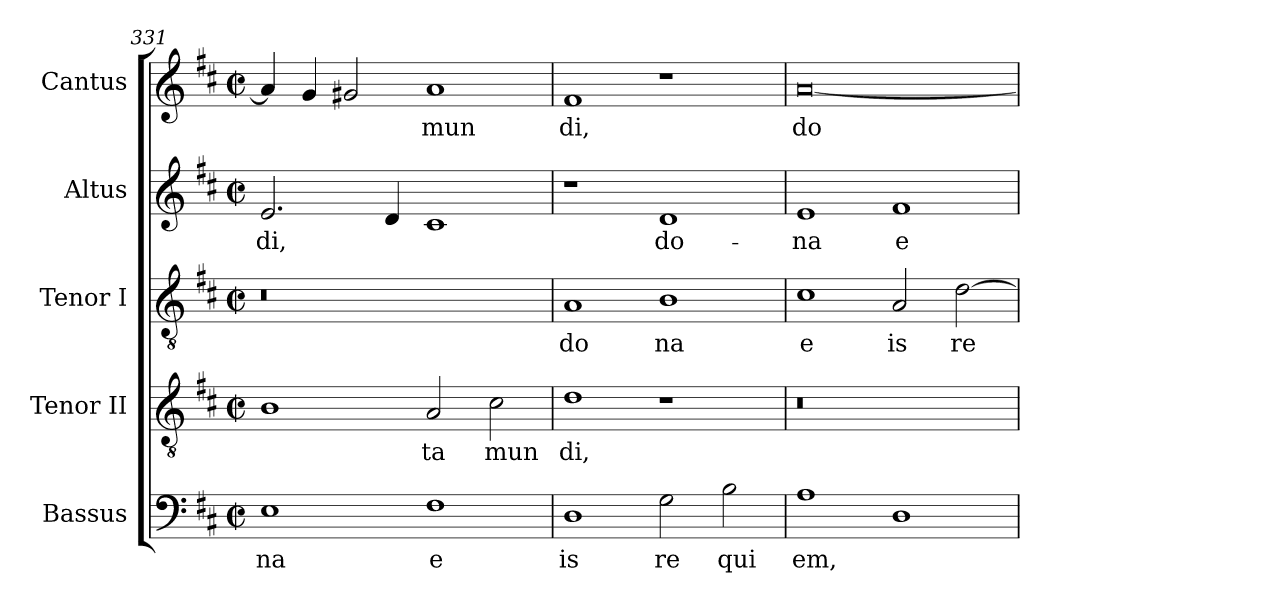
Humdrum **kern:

**kern	**text	**kern	**text	**kern	**text	**kern	**text	**kern	**text
*part5	*part5	*part4	*part4	*part3	*part3	*part2	*part2	*part1	*part1
*staff5	*staff5	*staff4	*staff4	*staff3	*staff3	*staff2	*staff2	*staff1	*staff1
*I"Bassus	*	*I"Tenor II	*	*I"Tenor I	*	*I"Altus	*	*I"Cantus	*
*I'B	*	*I'T II	*	*I'T I	*	*I'A	*	*I'C	*
*clefF4	*	*clefGv2	*	*clefGv2	*	*clefG2	*	*clefG2	*
*k[f#c#]	*	*k[f#c#]	*	*k[f#c#]	*	*k[f#c#]	*	*k[f#c#]	*
*D:	*	*D:	*	*D:	*	*D:	*	*D:	*
*M2/2	*	*M2/2	*	*M2/2	*	*M2/2	*	*M2/2	*
*met(c|)	*	*met(c|)	*	*met(c|)	*	*met(c|)	*	*met(c|)	*
=331	=331	=331	=331	=331	=331	=331	=331	=331	=331
!	!LO:LY:b:cj	!	!LO:LY:b:cj	!	!	!	!LO:LY:b:cj	!	!LO:LY:b:cj
1E	na	1B	.	0r	.	2.e/	di,	4a/]	.
!	!	!	!	!	!	!	!	!	!LO:LY:b:cj
.	.	.	.	.	.	.	.	4g/	.
!	!	!	!	!	!	!	!	!	!LO:LY:b:cj
.	.	.	.	.	.	.	.	2g#X/	.
!	!	!	!	!	!	!	!LO:LY:b:cj	!	!
.	.	.	.	.	.	4d/	.	.	.
!	!LO:LY:b:cj	!	!LO:LY:b:cj	!	!	!	!LO:LY:b:cj	!	!LO:LY:b:cj
1F#	e	2A/	ta	.	.	1c#	.	1a	mun
!	!	!	!LO:LY:b:cj	!	!	!	!	!	!
.	.	2c#\	mun	.	.	.	.	.	.
!!LO:PB:g=z
=332	=332	=332	=332	=332	=332	=332	=332	=332	=332
!	!LO:LY:b:cj	!	!LO:LY:b:cj	!	!LO:LY:b:cj	!	!	!	!LO:LY:b:cj
1D	is	1d	di,	1A	do	1r	.	1f#	di,
!	!LO:LY:b:cj	!	!	!	!LO:LY:b:cj	!	!LO:LY:b:cj	!	!
2G\	re	1r	.	1B	na	1d	do-	1r	.
!	!LO:LY:b:cj	!	!	!	!	!	!	!	!
2B\	qui	.	.	.	.	.	.	.	.
=333	=333	=333	=333	=333	=333	=333	=333	=333	=333
!	!LO:LY:b:cj	!	!	!	!LO:LY:b:cj	!	!LO:LY:b:cj	!	!LO:LY:b:cj
1A	em,	0r	.	1c#	e	1e	-na	[<0a	do
!	!LO:LY:b:cj	!	!	!	!LO:LY:b:cj	!	!LO:LY:b:cj	!	!
1D	.	.	.	2A/	is	1f#	e-	.	.
!	!	!	!	!	!LO:LY:b:cj	!	!	!	!
.	.	.	.	[>2d\	re	.	.	.	.
=	=	=	=	=	=	=	=	=	=
*-	*-	*-	*-	*-	*-	*-	*-	*-	*-
